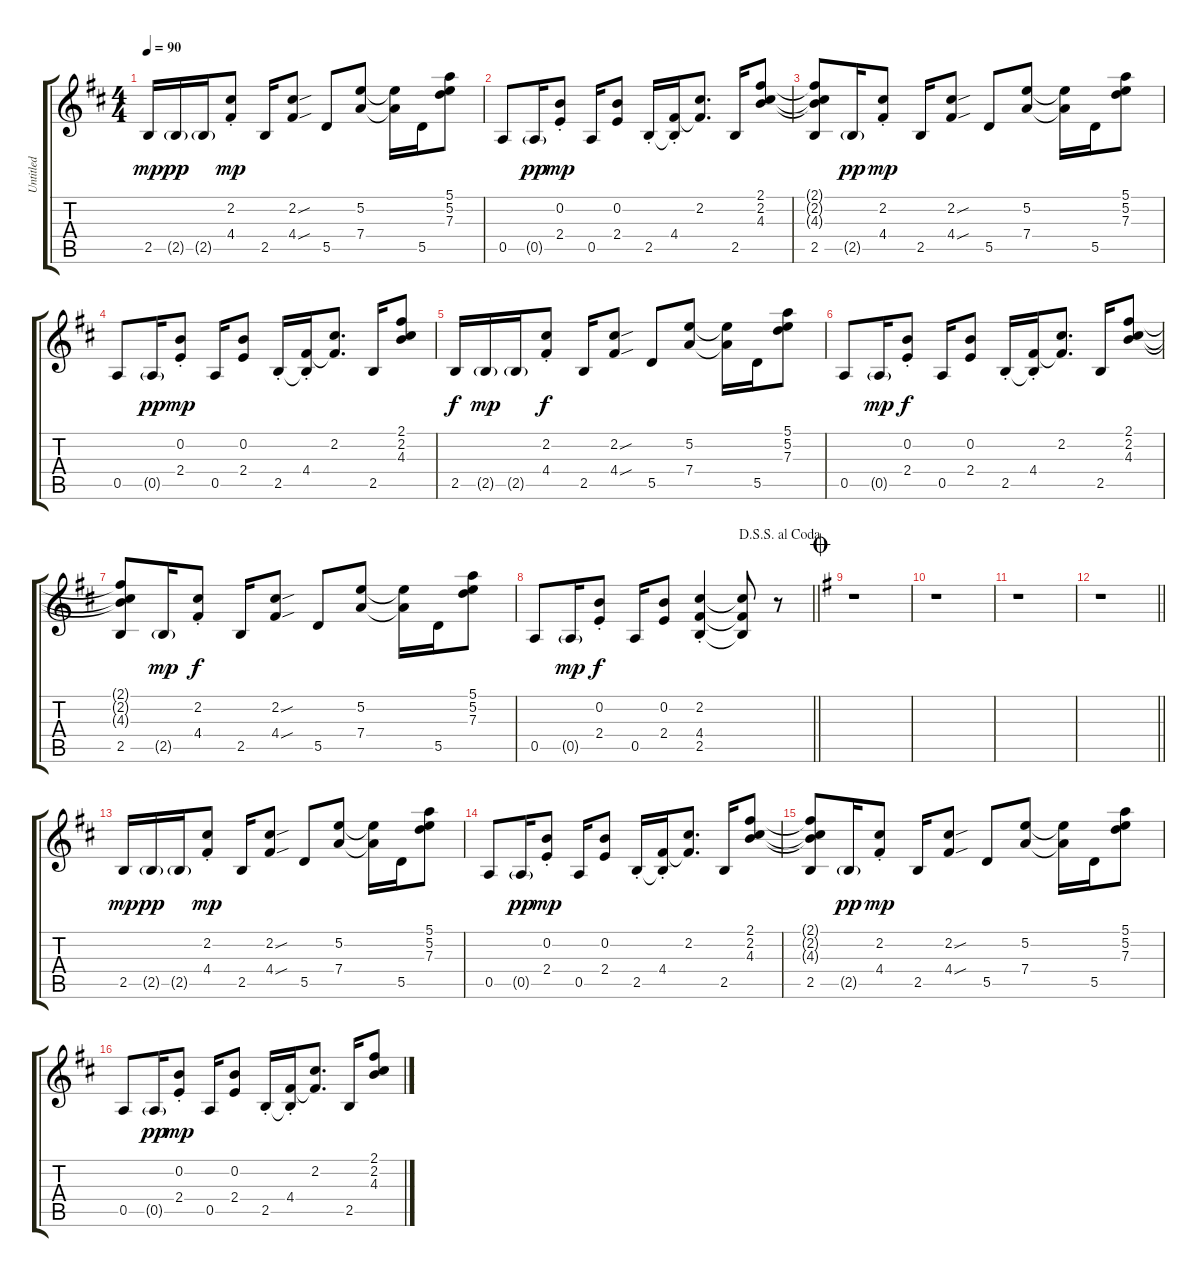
\track ("Untitled" "Untitled") {instrument electricguitarclean}
\staff {score tabs}
\tuning (E4 B3 G3 D3 A2 E2) {hide}
\ts (4 4)
\tempo 90
\clef g2
\ks d
2.5.16{dy mp} 2.5{g}.16{dy pp} 2.5{g}.16 (2.2{st} 4.4{st}).8{dy mp} 2.5.16 (2.2{sou} 4.4{sou}).8 5.5.8 (5.2 7.4).8 (5.2{t} 7.4{t}).16 5.5.16 (5.1 5.2 7.3).8 |
0.5.8 0.5{g}.16{dy pp} (0.2{st} 2.4{st}).8{dy mp} 0.5.16 (0.2 2.4).8 2.5{st}.16 (4.4{st} 2.5{t}).16 (2.2 4.4{t}).8{d} 2.5.16 (2.1 2.2 4.3).8 |
(2.1{t} 2.2{t} 4.3{t} 2.5).8 2.5{g}.16{dy pp} (2.2{st} 4.4{st}).8{dy mp} 2.5.16 (2.2{sou} 4.4{sou}).8 5.5.8 (5.2 7.4).8 (5.2{t} 7.4{t}).16 5.5.16 (5.1 5.2 7.3).8 |
0.5.8 0.5{g}.16{dy pp} (0.2{st} 2.4{st}).8{dy mp} 0.5.16 (0.2 2.4).8 2.5{st}.16 (4.4{st} 2.5{t}).16 (2.2 4.4{t}).8{d} 2.5.16 (2.1 2.2 4.3).8 |
2.5.16{dy f} 2.5{g}.16{dy mp} 2.5{g}.16 (2.2{st} 4.4{st}).8{dy f} 2.5.16 (2.2{sou} 4.4{sou}).8 5.5.8 (5.2 7.4).8 (5.2{t} 7.4{t}).16 5.5.16 (5.1 5.2 7.3).8 |
0.5.8 0.5{g}.16{dy mp} (0.2{st} 2.4{st}).8{dy f} 0.5.16 (0.2 2.4).8 2.5{st}.16 (4.4{st} 2.5{t}).16 (2.2 4.4{t}).8{d} 2.5.16 (2.1 2.2 4.3).8 |
(2.1{t} 2.2{t} 4.3{t} 2.5).8 2.5{g}.16{dy mp} (2.2{st} 4.4{st}).8{dy f} 2.5.16 (2.2{sou} 4.4{sou}).8 5.5.8 (5.2 7.4).8 (5.2{t} 7.4{t}).16 5.5.16 (5.1 5.2 7.3).8 |
\jump dalsegnosegnoalcoda
\barLineRight lightlight
0.5.8 0.5{g}.16{dy mp} (0.2{st} 2.4{st}).8{dy f} 0.5.16 (0.2 2.4).8 (2.2{st} 4.4{st} 2.5{st}).4 (2.2{t} 4.4{t} 2.5{t}).8 r.8 |
\jump coda
\ks g
r.1 |
r.1 |
r.1 |
\barLineRight lightlight
r.1 |
\ks d
2.5.16{dy mp} 2.5{g}.16{dy pp} 2.5{g}.16 (2.2{st} 4.4{st}).8{dy mp} 2.5.16 (2.2{sou} 4.4{sou}).8 5.5.8 (5.2 7.4).8 (5.2{t} 7.4{t}).16 5.5.16 (5.1 5.2 7.3).8 |
0.5.8 0.5{g}.16{dy pp} (0.2{st} 2.4{st}).8{dy mp} 0.5.16 (0.2 2.4).8 2.5{st}.16 (4.4{st} 2.5{t}).16 (2.2 4.4{t}).8{d} 2.5.16 (2.1 2.2 4.3).8 |
(2.1{t} 2.2{t} 4.3{t} 2.5).8 2.5{g}.16{dy pp} (2.2{st} 4.4{st}).8{dy mp} 2.5.16 (2.2{sou} 4.4{sou}).8 5.5.8 (5.2 7.4).8 (5.2{t} 7.4{t}).16 5.5.16 (5.1 5.2 7.3).8 |
0.5.8 0.5{g}.16{dy pp} (0.2{st} 2.4{st}).8{dy mp} 0.5.16 (0.2 2.4).8 2.5{st}.16 (4.4{st} 2.5{t}).16 (2.2 4.4{t}).8{d} 2.5.16 (2.1 2.2 4.3).8
